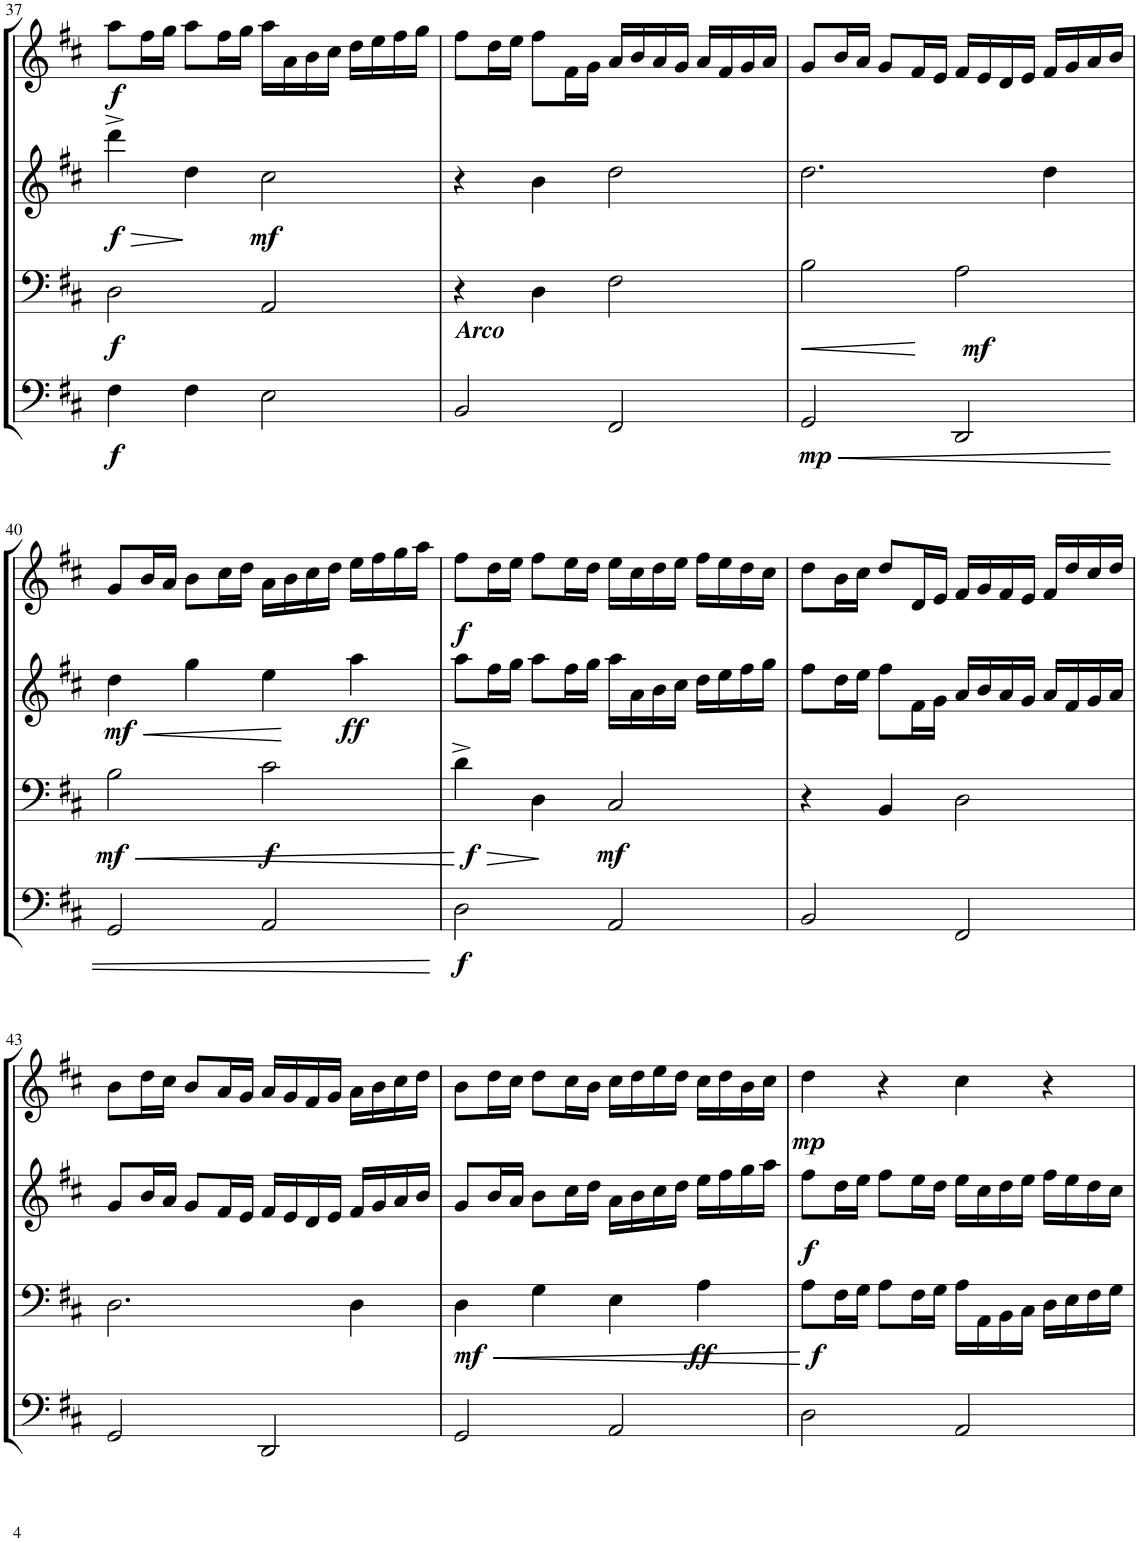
**kern	**dynam	**kern	**dynam	**kern	**dynam	**kern	**dynam
*part4	*part4	*part3	*part3	*part2	*part2	*part1	*part1
*staff4	*staff4	*staff3	*staff3	*staff2	*staff2	*staff1	*staff1
*I"Violoncello II	*	*I"Violoncello I	*	*I"Violin II	*	*I"Violin I	*
*I'Vc	*	*	*	*I'Vln	*	*I'Vln	*
!!LO:PB:g=z
*clefF4	*	*clefF4	*	*clefG2	*	*clefG2	*
*k[f#c#]	*	*k[f#c#]	*	*k[f#c#]	*	*k[f#c#]	*
*M4/4	*	*M4/4	*	*M4/4	*	*M4/4	*
=37	=37	=37	=37	=37	=37	=37	=37
!	!LO:DY:b	!	!LO:DY:b	!	!LO:HP:b	!	!
!	!	!	!	!	!LO:DY:n=1:b	!	!LO:DY:b
4F#\	f	2D\	f	4ddd^\	> f	8aa\L	f
.	.	.	.	.	.	16ff#\L	.
.	.	.	.	.	.	16gg\JJ	.
4F#\	.	.	.	4dd\	.	8aa\L	.
.	.	.	.	.	.	16ff#\L	.
.	.	.	.	.	.	16gg\JJ	.
!	!	!	!	!	!LO:DY:n=2:b	!	!
2E\	.	2AA/	.	2cc#\	mf	16aa\LL	.
.	.	.	.	.	.	16a\	.
.	.	.	.	.	.	16b\	.
.	.	.	.	.	.	16cc#\JJ	.
.	.	.	.	.	.	16dd\LL	.
.	.	.	.	.	.	16ee\	.
.	.	.	.	.	.	16ff#\	.
.	.	.	.	.	.	16gg\JJ	.
.	.	.	.	.	]	.	.
=38	=38	=38	=38	=38	=38	=38	=38
!LO:TX:a:Bi:t=Arco	!	!	!	!	!	!	!
2BB/	.	4r	.	4r	.	8ff#\L	.
.	.	.	.	.	.	16dd\L	.
.	.	.	.	.	.	16ee\JJ	.
.	.	4D\	.	4b\	.	8ff#\L	.
.	.	.	.	.	.	16f#\L	.
.	.	.	.	.	.	16g\JJ	.
2FF#/	.	2F#\	.	2dd\	.	16a/LL	.
.	.	.	.	.	.	16b/	.
.	.	.	.	.	.	16a/	.
.	.	.	.	.	.	16g/JJ	.
.	.	.	.	.	.	16a/LL	.
.	.	.	.	.	.	16f#/	.
.	.	.	.	.	.	16g/	.
.	.	.	.	.	.	16a/JJ	.
=39	=39	=39	=39	=39	=39	=39	=39
!	!LO:HP:b	!	!LO:HP:b	!	!	!	!
!	!LO:DY:n=1:b	!	!	!	!	!	!
2GG/	< mp	2B\	<	2.dd\	.	8g/L	.
.	.	.	.	.	.	16b/L	.
.	.	.	.	.	.	16a/JJ	.
.	.	.	.	.	.	8g/L	.
.	.	.	.	.	.	16f#/L	.
.	.	.	.	.	.	16e/JJ	.
!	!	!	!LO:DY:b	!	!	!	!
2DD/	.	2A\	mf	.	.	16f#/LL	.
.	.	.	.	.	.	16e/	.
.	.	.	.	.	.	16d/	.
.	.	.	.	.	.	16e/JJ	.
.	.	.	.	4dd\	.	16f#/LL	.
.	.	.	.	.	.	16g/	.
.	.	.	.	.	.	16a/	.
.	.	.	.	.	.	16b/JJ	.
.	.	.	[	.	.	.	.
!!LO:LB:g=z
=40	=40	=40	=40	=40	=40	=40	=40
!	!	!	!LO:HP:b	!	!LO:HP:b	!	!
!	!	!	!LO:DY:n=1:b	!	!LO:DY:n=1:b	!	!
2GG/	.	2B\	< mf	4dd\	< mf	8g/L	.
.	.	.	.	.	.	16b/L	.
.	.	.	.	.	.	16a/JJ	.
.	.	.	.	4gg\	.	8b\L	.
.	.	.	.	.	.	16cc#\L	.
.	.	.	.	.	.	16dd\JJ	.
!	!	!	!LO:DY:n=2:b	!	!	!	!
2AA/	.	2c#\	f	4ee\	.	16a\LL	.
.	.	.	.	.	.	16b\	.
.	.	.	.	.	.	16cc#\	.
.	.	.	.	.	.	16dd\JJ	.
!	!	!	!	!	!LO:DY:n=2:b	!	!
.	.	.	.	4aa\	ff	16ee\LL	.
.	.	.	.	.	.	16ff#\	.
.	.	.	.	.	.	16gg\	.
.	.	.	.	.	.	16aa\JJ	.
.	[	.	[	.	[	.	.
=41	=41	=41	=41	=41	=41	=41	=41
!	!LO:DY:b	!	!LO:HP:b	!	!	!	!
!	!	!	!LO:DY:n=1:b	!	!	!	!LO:DY:b
2D\	f	4d^\	> f	8aa\L	.	8ff#\L	f
.	.	.	.	16ff#\L	.	16dd\L	.
.	.	.	.	16gg\JJ	.	16ee\JJ	.
.	.	4D\	.	8aa\L	.	8ff#\L	.
.	.	.	.	16ff#\L	.	16ee\L	.
.	.	.	.	16gg\JJ	.	16dd\JJ	.
!	!	!	!LO:DY:n=2:b	!	!	!	!
2AA/	.	2C#/	mf	16aa\LL	.	16ee\LL	.
.	.	.	.	16a\	.	16cc#\	.
.	.	.	.	16b\	.	16dd\	.
.	.	.	.	16cc#\JJ	.	16ee\JJ	.
.	.	.	.	16dd\LL	.	16ff#\LL	.
.	.	.	.	16ee\	.	16ee\	.
.	.	.	.	16ff#\	.	16dd\	.
.	.	.	.	16gg\JJ	.	16cc#\JJ	.
.	.	.	]	.	.	.	.
=42	=42	=42	=42	=42	=42	=42	=42
2BB/	.	4r	.	8ff#\L	.	8dd\L	.
.	.	.	.	16dd\L	.	16b\L	.
.	.	.	.	16ee\JJ	.	16cc#\JJ	.
.	.	4BB/	.	8ff#\L	.	8dd/L	.
.	.	.	.	16f#\L	.	16d/L	.
.	.	.	.	16g\JJ	.	16e/JJ	.
2FF#/	.	2D\	.	16a/LL	.	16f#/LL	.
.	.	.	.	16b/	.	16g/	.
.	.	.	.	16a/	.	16f#/	.
.	.	.	.	16g/JJ	.	16e/JJ	.
.	.	.	.	16a/LL	.	16f#/LL	.
.	.	.	.	16f#/	.	16dd/	.
.	.	.	.	16g/	.	16cc#/	.
.	.	.	.	16a/JJ	.	16dd/JJ	.
!!LO:LB:g=z
=43	=43	=43	=43	=43	=43	=43	=43
2GG/	.	2.D\	.	8g/L	.	8b\L	.
.	.	.	.	16b/L	.	16dd\L	.
.	.	.	.	16a/JJ	.	16cc#\JJ	.
.	.	.	.	8g/L	.	8b/L	.
.	.	.	.	16f#/L	.	16a/L	.
.	.	.	.	16e/JJ	.	16g/JJ	.
2DD/	.	.	.	16f#/LL	.	16a/LL	.
.	.	.	.	16e/	.	16g/	.
.	.	.	.	16d/	.	16f#/	.
.	.	.	.	16e/JJ	.	16g/JJ	.
.	.	4D\	.	16f#/LL	.	16a\LL	.
.	.	.	.	16g/	.	16b\	.
.	.	.	.	16a/	.	16cc#\	.
.	.	.	.	16b/JJ	.	16dd\JJ	.
=44	=44	=44	=44	=44	=44	=44	=44
!	!	!	!LO:HP:b	!	!	!	!
!	!	!	!LO:DY:n=1:b	!	!	!	!
2GG/	.	4D\	< mf	8g/L	.	8b\L	.
.	.	.	.	16b/L	.	16dd\L	.
.	.	.	.	16a/JJ	.	16cc#\JJ	.
.	.	4G\	.	8b\L	.	8dd\L	.
.	.	.	.	16cc#\L	.	16cc#\L	.
.	.	.	.	16dd\JJ	.	16b\JJ	.
2AA/	.	4E\	.	16a\LL	.	16cc#\LL	.
.	.	.	.	16b\	.	16dd\	.
.	.	.	.	16cc#\	.	16ee\	.
.	.	.	.	16dd\JJ	.	16dd\JJ	.
!	!	!	!LO:DY:n=2:b	!	!	!	!
.	.	4A\	ff	16ee\LL	.	16cc#\LL	.
.	.	.	.	16ff#\	.	16dd\	.
.	.	.	.	16gg\	.	16b\	.
.	.	.	.	16aa\JJ	.	16cc#\JJ	.
.	.	.	[	.	.	.	.
=45	=45	=45	=45	=45	=45	=45	=45
!	!	!	!LO:DY:b	!	!LO:DY:b	!	!LO:DY:b
2D\	.	8A\L	f	8ff#\L	f	4dd\	mp
.	.	16F#\L	.	16dd\L	.	.	.
.	.	16G\JJ	.	16ee\JJ	.	.	.
.	.	8A\L	.	8ff#\L	.	4r	.
.	.	16F#\L	.	16ee\L	.	.	.
.	.	16G\JJ	.	16dd\JJ	.	.	.
2AA/	.	16A\LL	.	16ee\LL	.	4cc#\	.
.	.	16AA\	.	16cc#\	.	.	.
.	.	16BB\	.	16dd\	.	.	.
.	.	16C#\JJ	.	16ee\JJ	.	.	.
.	.	16D\LL	.	16ff#\LL	.	4r	.
.	.	16E\	.	16ee\	.	.	.
.	.	16F#\	.	16dd\	.	.	.
.	.	16G\JJ	.	16cc#\JJ	.	.	.
=	=	=	=	=	=	=	=
*-	*-	*-	*-	*-	*-	*-	*-
